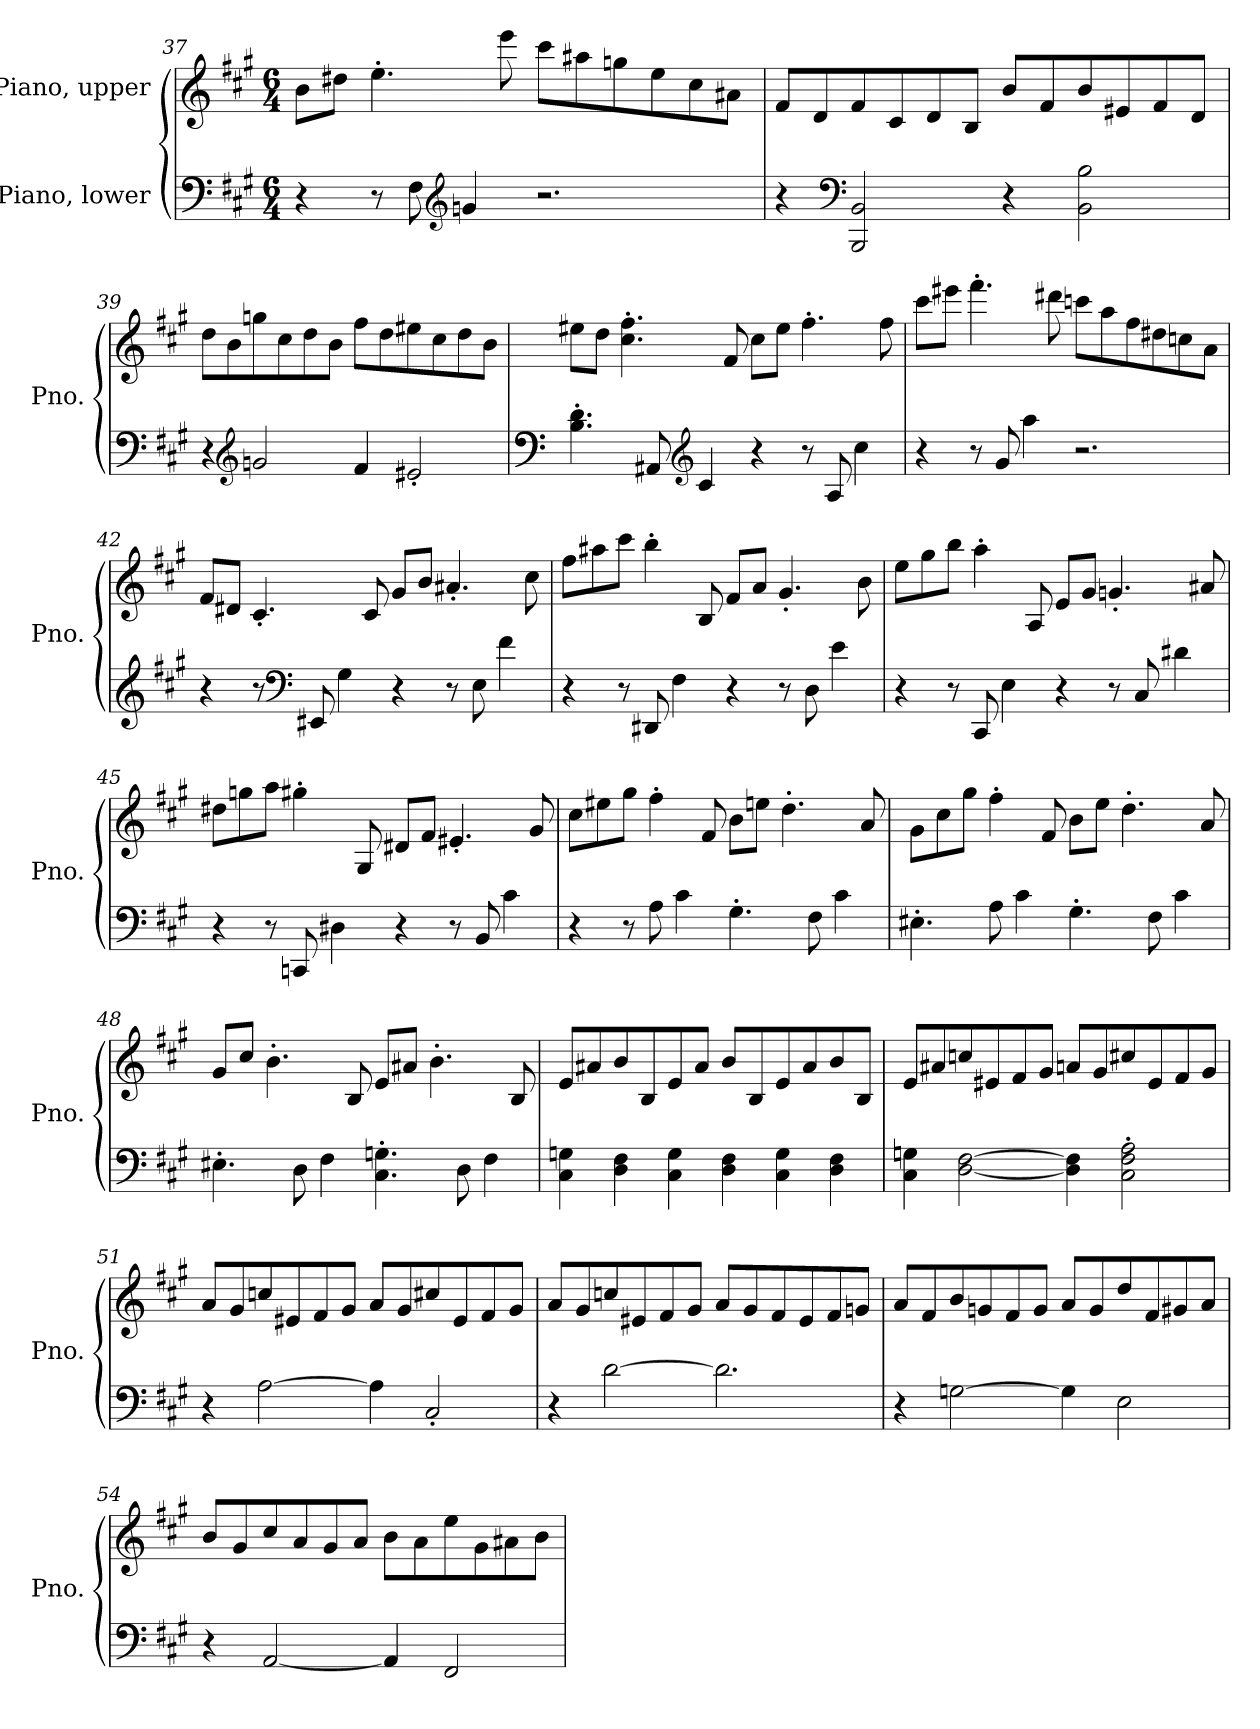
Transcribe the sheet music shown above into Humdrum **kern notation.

**kern	**kern
*part2	*part1
*staff2	*staff1
*I"Piano, lower	*I"Piano, upper
*I'Pno.	*I'Pno.
*clefF4	*clefG2
*k[f#c#g#]	*k[f#c#g#]
*M6/4	*M6/4
=37	=37
4r	8b\L
.	8dd#X\J
8r	4.ee'\
8F#\	.
*clefG2	*
4gn/	.
.	8eee\
2.r	8ccc#\L
.	8aa#X\
.	8ggn\
.	8ee\
.	8cc#\
.	8a#X\J
!!LO:LB:g=z
=38	=38
4r	8f#/L
.	8d/
*clefF4	*
2BBB/ 2BB/	8f#/
.	8c#/
.	8d/
.	8B/J
4r	8b/L
.	8f#/
2BB\ 2B\	8b/
.	8e#X/
.	8f#/
.	8d/J
=39	=39
4r	8dd\L
.	8b\
*clefG2	*
2gn/	8ggn\
.	8cc#\
.	8dd\
.	8b\J
4f#/	8ff#\L
.	8dd\
2e#X'/	8ee#X\
.	8cc#\
.	8dd\
.	8b\J
=40	=40
*clefF4	*
4.B\' 4.d\'	8ee#X\L
.	8dd\J
.	4.cc#\' 4.ff#\'
8AA#X/	.
*clefG2	*
4c#/	.
.	8f#/
4r	8cc#\L
.	8ee#\J
8r	4.ff#'\
8A/	.
4cc#\	.
.	8ff#\
!!LO:LB:g=z
=41	=41
4r	8ccc#\L
.	8eee#X\J
8r	4.fff#'\
8g#/	.
4aa\	.
.	8ddd#X\
2.r	8cccn\L
.	8aa\
.	8ff#\
.	8dd#X\
.	8ccn\
.	8a\J
=42	=42
4r	8f#/L
.	8d#X/J
8r	4.c#'/
*clefF4	*
8EE#X/	.
4G#\	.
.	8c#/
4r	8g#/L
.	8b/J
8r	4.a#X'/
8E\	.
4f#\	.
.	8cc#\
!!LO:LB:g=z
=43	=43
4r	8ff#\L
.	8aa#X\
8r	8ccc#\J
8DD#X/	4bb'\
4F#\	.
.	8B/
4r	8f#/L
.	8a/J
8r	4.g#'/
8D\	.
4e\	.
.	8b\
=44	=44
4r	8ee\L
.	8gg#\
8r	8bb\J
8CC#/	4aa'\
4E\	.
.	8A/
4r	8e/L
.	8g#/J
8r	4.gn'/
8C#/	.
4d#X\	.
.	8a#X/
!!LO:LB:g=z
=45	=45
4r	8dd#X\L
.	8ggn\
8r	8aa\J
8CCn/	4gg#X'\
4D#X\	.
.	8G#/
4r	8d#X/L
.	8f#/J
8r	4.e#X'/
8BB/	.
4c#\	.
.	8g#/
=46	=46
4r	8cc#\L
.	8ee#X\
8r	8gg#\J
8A\	4ff#'\
4c#\	.
.	8f#/
4.G#'\	8b\L
.	8een\J
.	4.dd'\
8F#\	.
4c#\	.
.	8a/
=47	=47
4.E#X'\	8g#\L
.	8cc#\
.	8gg#\J
8A\	4ff#'\
4c#\	.
.	8f#/
4.G#'\	8b\L
.	8ee\J
.	4.dd'\
8F#\	.
4c#\	.
.	8a/
!!LO:PB:g=z
=48	=48
4.E#X'\	8g#/L
.	8cc#/J
.	4.b'\
8D\	.
4F#\	.
.	8B/
4.C#\' 4.Gn\'	8e/L
.	8a#X/J
.	4.b'\
8D\	.
4F#\	.
.	8B/
=49	=49
4C#\ 4Gn\	8e/L
.	8a#X/
4D\ 4F#\	8b/
.	8B/
4C#\ 4G\	8e/
.	8a#/J
4D\ 4F#\	8b/L
.	8B/
4C#\ 4G\	8e/
.	8a#/
4D\ 4F#\	8b/
.	8B/J
=50	=50
4C#\ 4Gn\	8e/L
.	8a#X/
[2D\ [2F#\	8ccn/
.	8e#X/
.	8f#/
.	8g#/J
4D\] 4F#\]	8an/L
.	8g#/
2C#\' 2F#\' 2A\'	8cc#X/
.	8e#/
.	8f#/
.	8g#/J
!!LO:LB:g=z
=51	=51
4r	8a/L
.	8g#/
[2A\	8ccn/
.	8e#X/
.	8f#/
.	8g#/J
4A\]	8a/L
.	8g#/
2C#'/	8cc#X/
.	8e#/
.	8f#/
.	8g#/J
=52	=52
4r	8a/L
.	8g#/
[2d\	8ccn/
.	8e#X/
.	8f#/
.	8g#/J
2.d\]	8a/L
.	8g#/
.	8f#/
.	8e#/
.	8f#/
.	8gn/J
=53	=53
4r	8a/L
.	8f#/
[2Gn\	8b/
.	8gn/
.	8f#/
.	8g/J
4G\]	8a/L
.	8g/
2E\	8dd/
.	8f#/
.	8g#X/
.	8a/J
!!LO:LB:g=z
=54	=54
4r	8b/L
.	8g#/
[2AA/	8cc#/
.	8a/
.	8g#/
.	8a/J
4AA/]	8b\L
.	8a\
2FF#/	8ee\
.	8g#\
.	8a#X\
.	8b\J
=	=
*-	*-
